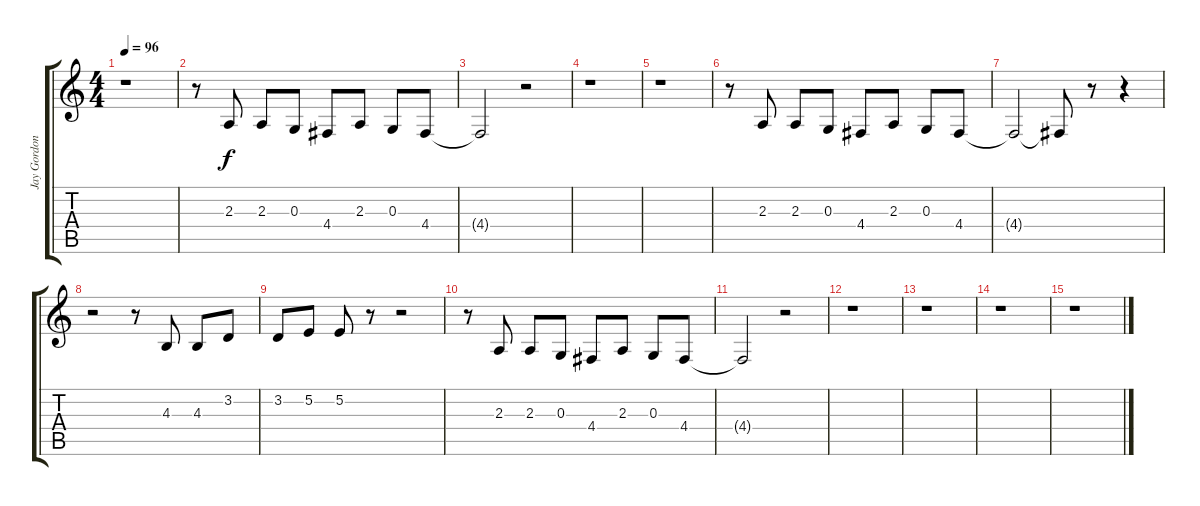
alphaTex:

\track ("Jay Gordon (Vocals)" "Jay Gordon") {instrument lead2sawtooth}
\staff {score tabs}
\tuning (E4 B3 G3 D3 A2 E2) {hide}
\ts (4 4)
\tempo 96
\clef g2
\ks c
r.1{dy f} |
r.8 2.3.8 2.3.8 0.3.8 4.4.8 2.3.8 0.3.8 4.4.8 |
4.4{t}.2 r.2 |
r.1 |
r.1 |
r.8 2.3.8 2.3.8 0.3.8 4.4.8 2.3.8 0.3.8 4.4.8 |
4.4{t}.2 4.4{t}.8 r.8 r.4 |
r.2 r.8 4.3.8 4.3.8 3.2.8 |
3.2.8 5.2.8 5.2.8 r.8 r.2 |
r.8 2.3.8 2.3.8 0.3.8 4.4.8 2.3.8 0.3.8 4.4.8 |
4.4{t}.2 r.2 |
r.1 |
r.1 |
r.1 |
r.1
